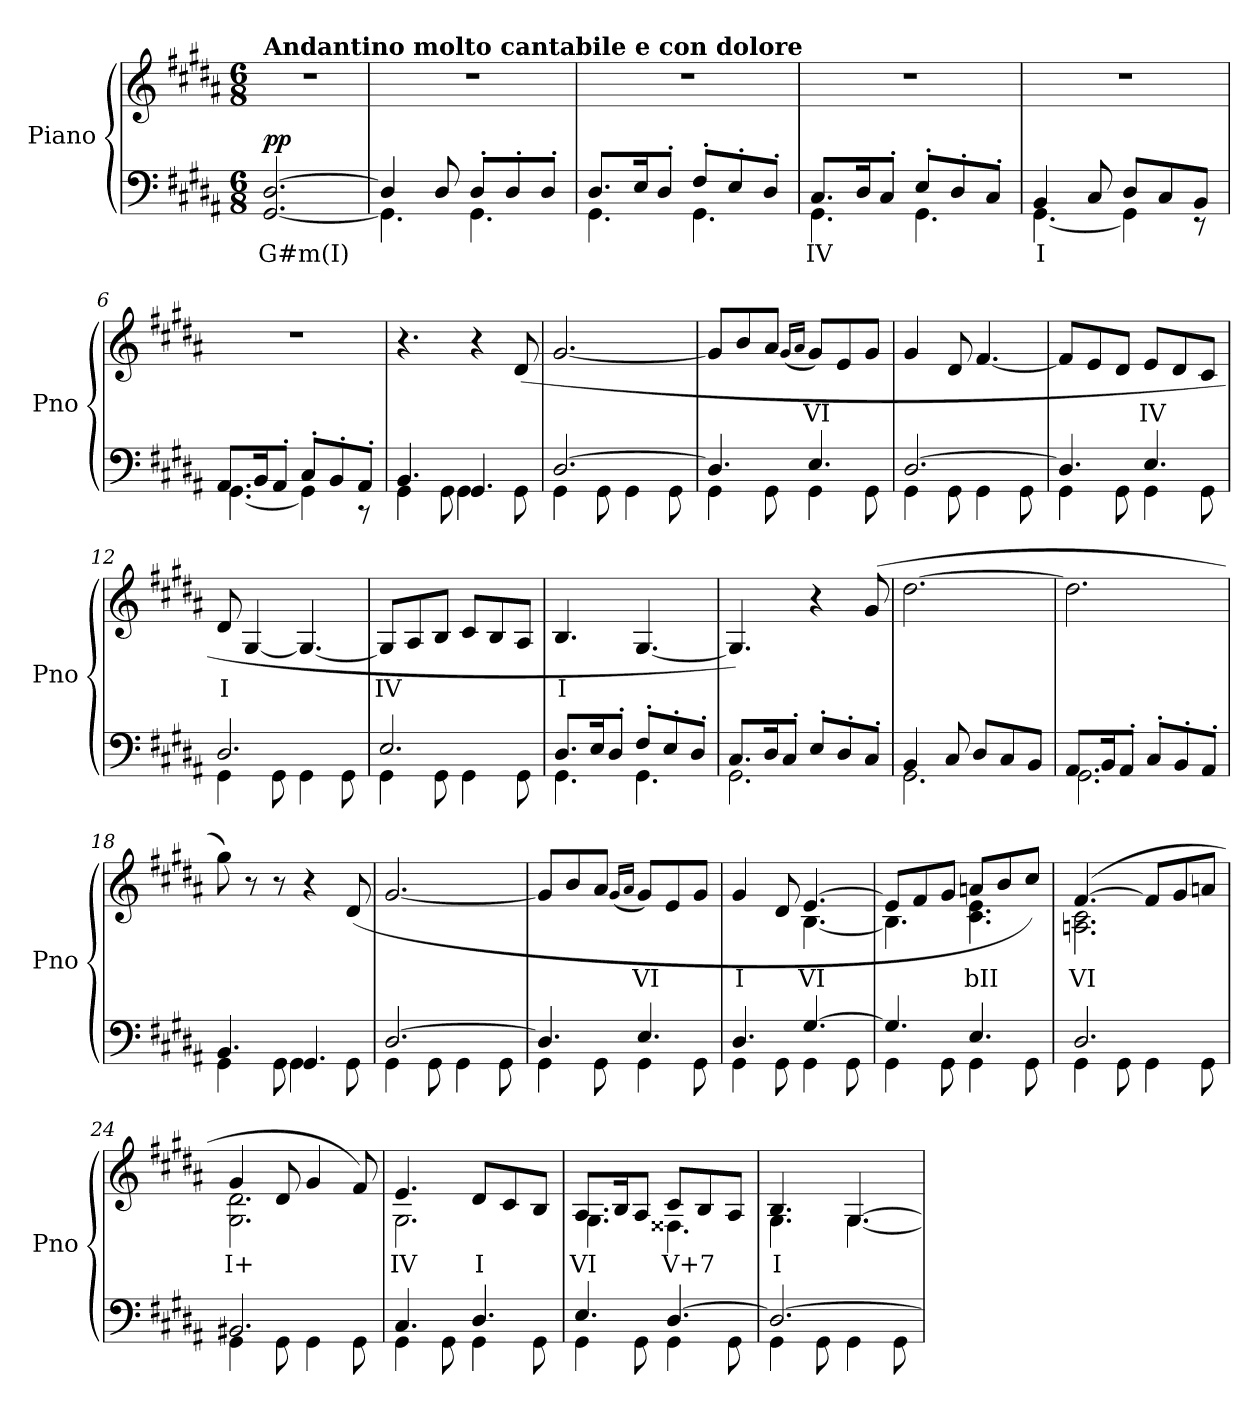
**kern	**text	**kern	**text	**dynam
*part1	*part1	*part1	*part1	*part1
*staff2	*staff2	*staff1	*staff1	*staff1/2
*I"Piano	*	*	*	*
*I'Pno	*	*	*	*
*clefF4	*	*clefG2	*	*
*k[f#c#g#d#a#]	*	*k[f#c#g#d#a#]	*	*
*M6/8	*	*M6/8	*	*
=1	=1	=1	=1	=1
!	!	!LO:TX:a:B:t=Andantino molto cantabile e con dolore	!	!
!	!LO:LY:b	!	!	!LO:DY:a=2
[2.GG#/ [2.D#/	G#m(I)	2.r	.	pp
=2	=2	=2	=2	=2
*^	*	*	*	*
4D#/]	4.GG#\]	.	2.r	.	.
8D#/	.	.	.	.	.
8D#'/L	4.GG#\	.	.	.	.
8D#'/	.	.	.	.	.
8D#'/J	.	.	.	.	.
=3	=3	=3	=3	=3	=3
8.D#/L	4.GG#\	.	2.r	.	.
16E/K	.	.	.	.	.
8D#'/J	.	.	.	.	.
8F#'/L	4.GG#\	.	.	.	.
8E'/	.	.	.	.	.
8D#'/J	.	.	.	.	.
=4	=4	=4	=4	=4	=4
!	!	!LO:LY:b	!	!	!
8.C#/L	4.GG#\	IV	2.r	.	.
16D#/K	.	.	.	.	.
8C#'/J	.	.	.	.	.
8E'/L	4.GG#\	.	.	.	.
8D#'/	.	.	.	.	.
8C#'/J	.	.	.	.	.
=5	=5	=5	=5	=5	=5
!	!	!LO:LY:b	!	!	!
4BB/	[4.GG#\	I	2.r	.	.
8C#/	.	.	.	.	.
8D#/L	4GG#\]	.	.	.	.
8C#/	.	.	.	.	.
8BB/J	8r	.	.	.	.
!!LO:LB:g=z
=6	=6	=6	=6	=6	=6
8.AA#/L	[4.GG#\	.	2.r	.	.
16BB/K	.	.	.	.	.
8AA#'/J	.	.	.	.	.
8C#'/L	4GG#\]	.	.	.	.
8BB'/	.	.	.	.	.
8AA#'/J	8r	.	.	.	.
!!LO:LB:g=z
=7	=7	=7	=7	=7	=7
4.BB/	4GG#\	.	4.r	.	.
.	8GG#\	.	.	.	.
4.GG#/	4GG#\	.	4r	.	.
!	!	!	!	!	!LO:DY:a
.	8GG#\	.	(>8d#/	.	other-dynamics
=8	=8	=8	=8	=8	=8
[2.D#/	4GG#\	.	[2.g#/	.	.
.	8GG#\	.	.	.	.
.	4GG#\	.	.	.	.
.	8GG#\	.	.	.	.
=9	=9	=9	=9	=9	=9
4.D#/]	4GG#\	.	8g#/L]	.	.
.	.	.	8b/	.	.
.	8GG#\	.	8a#/J	.	.
.	.	.	(<16qg#/LL	.	.
.	.	.	16qa#/JJ	.	.
!	!	!	!	!LO:LY:b	!
4.E/	4GG#\	.	8g#/L)	VI	.
.	.	.	8e/	.	.
.	8GG#\	.	8g#/J	.	.
=10	=10	=10	=10	=10	=10
[2.D#/	4GG#\	.	4g#/	.	.
.	8GG#\	.	8d#/	.	.
.	4GG#\	.	[4.f#/	.	.
.	8GG#\	.	.	.	.
=11	=11	=11	=11	=11	=11
4.D#/]	4GG#\	.	8f#/L]	.	.
.	.	.	8e/	.	.
.	8GG#\	.	8d#/J	.	.
!	!	!	!	!LO:LY:b	!
4.E/	4GG#\	.	8e/L	IV	.
.	.	.	8d#/	.	.
.	8GG#\	.	8c#/J	.	.
=12	=12	=12	=12	=12	=12
!	!	!	!	!LO:LY:b	!
2.D#/	4GG#\	.	8d#/	I	.
.	.	.	[4G#/	.	.
.	8GG#\	.	.	.	.
.	4GG#\	.	4.G#/_	.	.
.	8GG#\	.	.	.	.
!!LO:LB:g=z
=13	=13	=13	=13	=13	=13
!	!	!	!	!LO:LY:b	!
2.E/	4GG#\	.	8G#/L]	IV	.
.	.	.	8A#/	.	.
.	8GG#\	.	8B/J	.	.
.	4GG#\	.	8c#/L	.	.
.	.	.	8B/	.	.
.	8GG#\	.	8A#/J	.	.
=14	=14	=14	=14	=14	=14
!	!	!	!	!LO:LY:b	!
8.D#/L	4.GG#\	.	4.B/	I	.
16E/K	.	.	.	.	.
8D#'/J	.	.	.	.	.
8F#'/L	4.GG#\	.	[4.G#/	.	.
8E'/	.	.	.	.	.
8D#'/J	.	.	.	.	.
=15	=15	=15	=15	=15	=15
8.C#/L	2.GG#\	.	4.G#/])	.	.
16D#/K	.	.	.	.	.
8C#'/J	.	.	.	.	.
8E'/L	.	.	4r	.	.
8D#'/	.	.	.	.	.
8C#'/J	.	.	(>8g#/	.	.
=16	=16	=16	=16	=16	=16
4BB/	2.GG#\	.	[2.dd#\	.	.
8C#/	.	.	.	.	.
8D#/L	.	.	.	.	.
8C#/	.	.	.	.	.
8BB/J	.	.	.	.	.
=17	=17	=17	=17	=17	=17
8.AA#/L	2.GG#\	.	2.dd#\]	.	.
16BB/K	.	.	.	.	.
8AA#'/J	.	.	.	.	.
8C#'/L	.	.	.	.	.
8BB'/	.	.	.	.	.
8AA#'/J	.	.	.	.	.
!!LO:LB:g=z
=18	=18	=18	=18	=18	=18
4.BB/	4GG#\	.	8gg#\)	.	.
.	.	.	8r	.	.
.	8GG#\	.	8r	.	.
4.GG#/	4GG#\	.	4r	.	.
.	8GG#\	.	(>8d#/	.	.
=19	=19	=19	=19	=19	=19
[2.D#/	4GG#\	.	[2.g#/	.	.
.	8GG#\	.	.	.	.
.	4GG#\	.	.	.	.
.	8GG#\	.	.	.	.
=20	=20	=20	=20	=20	=20
4.D#/]	4GG#\	.	8g#/L]	.	.
.	.	.	8b/	.	.
.	8GG#\	.	8a#/J	.	.
.	.	.	(<16qg#/LL	.	.
.	.	.	16qa#/JJ	.	.
!	!	!	!	!LO:LY:b	!
4.E/	4GG#\	.	8g#/L)	VI	.
.	.	.	8e/	.	.
.	8GG#\	.	8g#/J	.	.
=21	=21	=21	=21	=21	=21
!	!	!	!	!LO:LY:b	!
*	*	*	*^	*	*
4.D#/	4GG#\	.	4g#/	4.ryy	I	.
.	8GG#\	.	8d#/	.	.	.
!	!	!	!	!	!LO:LY:b	!
[4.G#/	4GG#\	.	[4.e/	[4.B\	VI	.
.	8GG#\	.	.	.	.	.
=22	=22	=22	=22	=22	=22	=22
4.G#/]	4GG#\	.	8e/L]	4.B\]	.	.
.	.	.	8f#/	.	.	.
.	8GG#\	.	8g#/J	.	.	.
!	!	!	!	!	!LO:LY:b	!
4.E/	4GG#\	.	8an/L	4.c#\ 4.e\	bII	.
.	.	.	8b/	.	.	.
.	8GG#\	.	8cc#/J)	.	.	.
=23	=23	=23	=23	=23	=23	=23
!	!	!	!	!	!LO:LY:b	!
2.D#/	4GG#\	.	(>[4.f#/	2.An\ 2.c#\	VI	.
.	8GG#\	.	.	.	.	.
.	4GG#\	.	8f#/L]	.	.	.
.	.	.	8g#/	.	.	.
.	8GG#\	.	8an/J	.	.	.
!!LO:PB:g=z	!!
=24	=24	=24	=24	=24	=24	=24
!	!	!	!	!	!LO:LY:b	!
2.BB#X/	4GG#\	.	4g#/	2.G#\ 2.d#\	I+	.
.	8GG#\	.	8d#/	.	.	.
.	4GG#\	.	4g#/	.	.	.
.	8GG#\	.	8f#/)	.	.	.
=25	=25	=25	=25	=25	=25	=25
!	!	!	!	!	!LO:LY:b	!
4.C#/	4GG#\	.	4.e/	2.G#\	IV	.
.	8GG#\	.	.	.	.	.
!	!	!	!	!	!LO:LY:b	!
4.D#/	4GG#\	.	8d#/L	.	I	.
.	.	.	8c#/	.	.	.
.	8GG#\	.	8B/J	.	.	.
=26	=26	=26	=26	=26	=26	=26
!	!	!	!	!	!LO:LY:b	!
4.E/	4GG#\	.	8.A#/L	4.G#\	VI	.
.	.	.	16B/K	.	.	.
.	8GG#\	.	8A#/J	.	.	.
!	!	!	!	!	!LO:LY:b	!
[4.D#/	4GG#\	.	8c#/L	4.F##X\	V+7	.
.	.	.	8B/	.	.	.
.	8GG#\	.	8A#/J	.	.	.
=27	=27	=27	=27	=27	=27	=27
!	!	!	!	!	!LO:LY:b	!
2.D#/_	4GG#\	.	4.B/	4.G#\	I	.
.	8GG#\	.	.	.	.	.
.	4GG#\	.	[4.G#/	[4.G#\	.	.
.	8GG#\	.	.	.	.	.
*v	*v	*	*	*	*	*
*	*	*v	*v	*	*
=	=	=	=	=
*-	*-	*-	*-	*-
